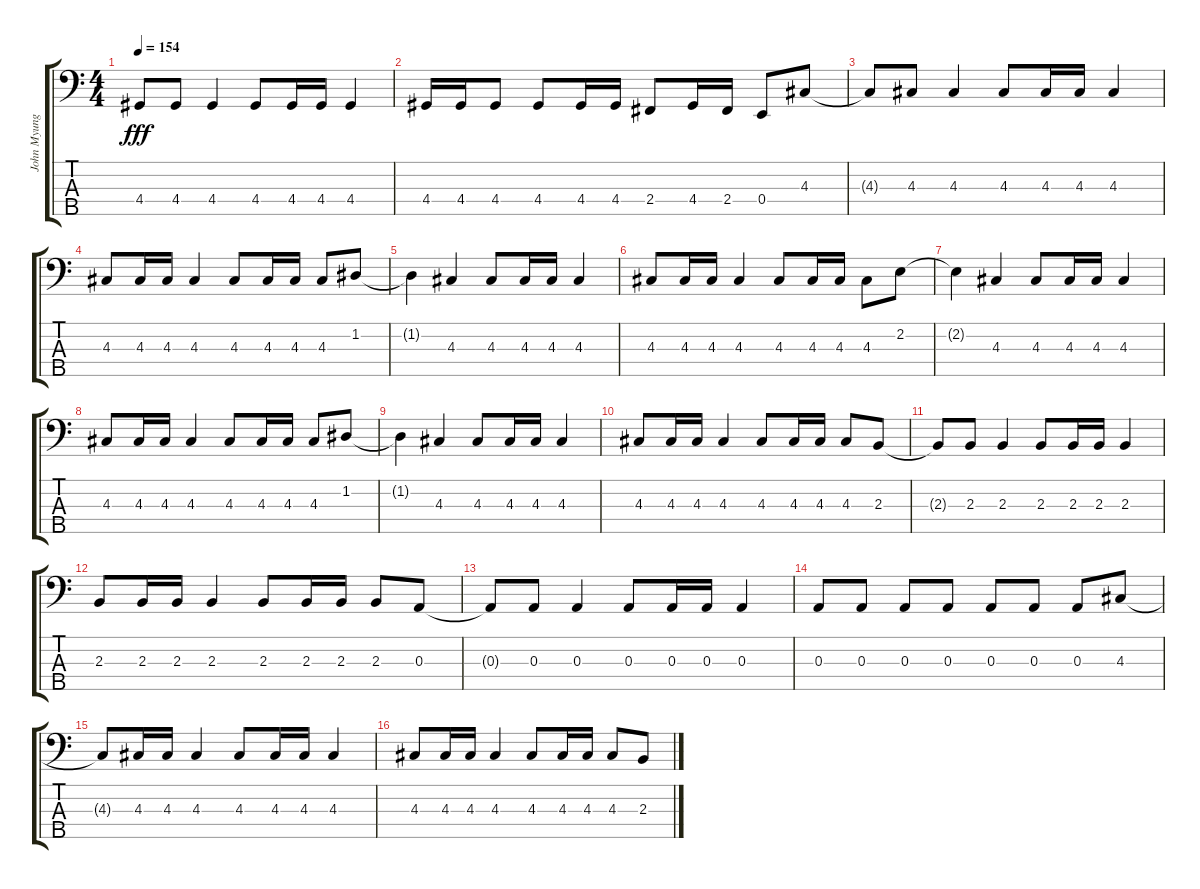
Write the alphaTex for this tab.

\track ("John Myung" "John Myung") {instrument electricbassfinger}
\staff {score tabs}
\tuning (G2 D2 A1 E1 B0) {hide}
\ts (4 4)
\tempo 154
\clef f4
\ks c
4.4{t}.8{dy fff} 4.4.8 4.4.4 4.4.8 4.4.16 4.4.16 4.4.4 |
4.4.16 4.4.16 4.4.8 4.4.8 4.4.16 4.4.16 2.4.8 4.4.16 2.4.16 0.4.8 4.3.8 |
4.3{t}.8 4.3.8 4.3.4 4.3.8 4.3.16 4.3.16 4.3.4 |
4.3.8 4.3.16 4.3.16 4.3.4 4.3.8 4.3.16 4.3.16 4.3.8 1.2.8 |
1.2{t}.4 4.3.4 4.3.8 4.3.16 4.3.16 4.3.4 |
4.3.8 4.3.16 4.3.16 4.3.4 4.3.8 4.3.16 4.3.16 4.3.8 2.2.8 |
2.2{t}.4 4.3.4 4.3.8 4.3.16 4.3.16 4.3.4 |
4.3.8 4.3.16 4.3.16 4.3.4 4.3.8 4.3.16 4.3.16 4.3.8 1.2.8 |
1.2{t}.4 4.3.4 4.3.8 4.3.16 4.3.16 4.3.4 |
4.3.8 4.3.16 4.3.16 4.3.4 4.3.8 4.3.16 4.3.16 4.3.8 2.3.8 |
2.3{t}.8 2.3.8 2.3.4 2.3.8 2.3.16 2.3.16 2.3.4 |
2.3.8 2.3.16 2.3.16 2.3.4 2.3.8 2.3.16 2.3.16 2.3.8 0.3.8 |
0.3{t}.8 0.3.8 0.3.4 0.3.8 0.3.16 0.3.16 0.3.4 |
0.3.8 0.3.8 0.3.8 0.3.8 0.3.8 0.3.8 0.3.8 4.3.8 |
4.3{t}.8 4.3.16 4.3.16 4.3.4 4.3.8 4.3.16 4.3.16 4.3.4 |
4.3.8 4.3.16 4.3.16 4.3.4 4.3.8 4.3.16 4.3.16 4.3.8 2.3.8
